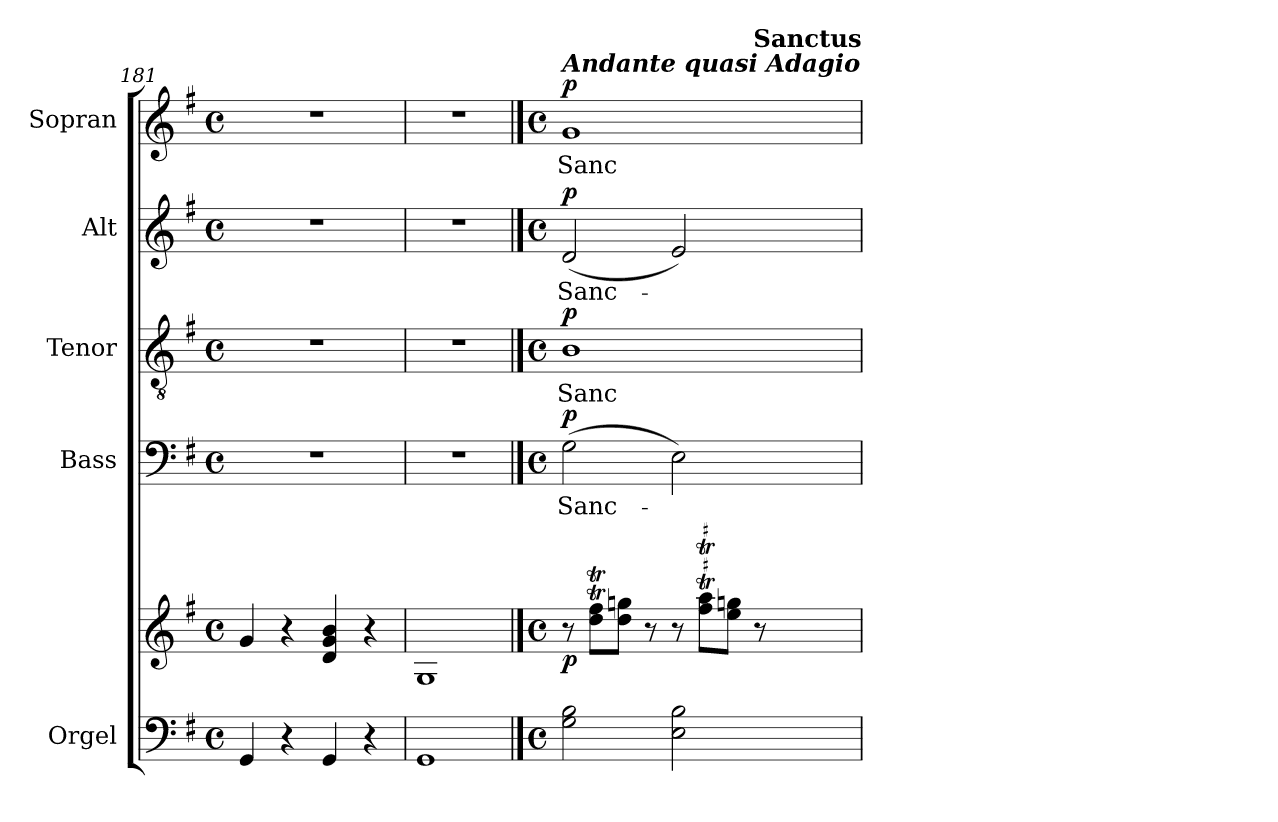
**kern	**kern	**dynam	**kern	**text	**dynam	**kern	**text	**dynam	**kern	**text	**dynam	**kern	**text	**dynam
*part5	*part5	*part5	*part4	*part4	*part4	*part3	*part3	*part3	*part2	*part2	*part2	*part1	*part1	*part1
*staff6	*staff5	*staff5/6	*staff4	*staff4	*staff4	*staff3	*staff3	*staff3	*staff2	*staff2	*staff2	*staff1	*staff1	*staff1
*I"Orgel	*	*	*I"Bass	*	*	*I"Tenor	*	*	*I"Alt	*	*	*I"Sopran	*	*
*I'Org.	*	*	*I'B.	*	*	*I'T.	*	*	*I'A.	*	*	*I'S.	*	*
*clefF4	*clefG2	*	*clefF4	*	*	*clefGv2	*	*	*clefG2	*	*	*clefG2	*	*
*k[f#]	*k[f#]	*	*k[f#]	*	*	*k[f#]	*	*	*k[f#]	*	*	*k[f#]	*	*
*G:	*G:	*	*G:	*	*	*G:	*	*	*G:	*	*	*G:	*	*
*M4/4	*M4/4	*	*M4/4	*	*	*M4/4	*	*	*M4/4	*	*	*M4/4	*	*
*met(c)	*met(c)	*	*met(c)	*	*	*met(c)	*	*	*met(c)	*	*	*met(c)	*	*
=181	=181	=181	=181	=181	=181	=181	=181	=181	=181	=181	=181	=181	=181	=181
4GG/	4g/	.	1r	.	.	1r	.	.	1r	.	.	1r	.	.
4r	4r	.	.	.	.	.	.	.	.	.	.	.	.	.
4GG/	4d/ 4g/ 4b/	.	.	.	.	.	.	.	.	.	.	.	.	.
4r	4r	.	.	.	.	.	.	.	.	.	.	.	.	.
=182	=182	=182	=182	=182	=182	=182	=182	=182	=182	=182	=182	=182	=182	=182
1GG	1G	.	1r	.	.	1r	.	.	1r	.	.	1r	.	.
!!LO:PB:g=z
==183	==183	==183	==183	==183	==183	==183	==183	==183	==183	==183	==183	==183	==183	==183
*M4/4	*M4/4	*	*M4/4	*	*	*M4/4	*	*	*M4/4	*	*	*M4/4	*	*
*met(c)	*met(c)	*	*met(c)	*	*	*met(c)	*	*	*met(c)	*	*	*met(c)	*	*
!	!	!	!	!	!	!	!	!	!	!	!	!LO:TX:a:Bi:t=Andante quasi Adagio	!	!
!	!	!LO:DY:b	!	!LO:LY:b	!LO:DY:a	!	!LO:LY:b	!LO:DY:a	!	!LO:LY:b	!LO:DY:a	!	!LO:LY:b	!LO:DY:b
2G\ 2B\	8r	p	(>2G\	Sanc-	p	1B	Sanc-	p	(<2d/	Sanc-	p	1g	Sanc-	p
.	8dd\T 8ff#\TL	.	.	.	.	.	.	.	.	.	.	.	.	.
.	8dd\ 8gg\J	.	.	.	.	.	.	.	.	.	.	.	.	.
.	8r	.	.	.	.	.	.	.	.	.	.	.	.	.
2E\ 2B\	8r	.	2E\)	.	.	.	.	.	2e/)	.	.	.	.	.
.	8ff#\T 8aa\TL	.	.	.	.	.	.	.	.	.	.	.	.	.
.	8ee\ 8gg\J	.	.	.	.	.	.	.	.	.	.	.	.	.
.	8r	.	.	.	.	.	.	.	.	.	.	.	.	.
2.ryy	2.ryy	.	2.ryy	.	.	2.ryy	.	.	2.ryy	.	.	2.ryy	.	.
!	!	!	!	!	!	!	!	!	!	!	!	!LO:TX:a:B:t=Sanctus	!	!
=	=	=	=	=	=	=	=	=	=	=	=	=	=	=
*-	*-	*-	*-	*-	*-	*-	*-	*-	*-	*-	*-	*-	*-	*-
